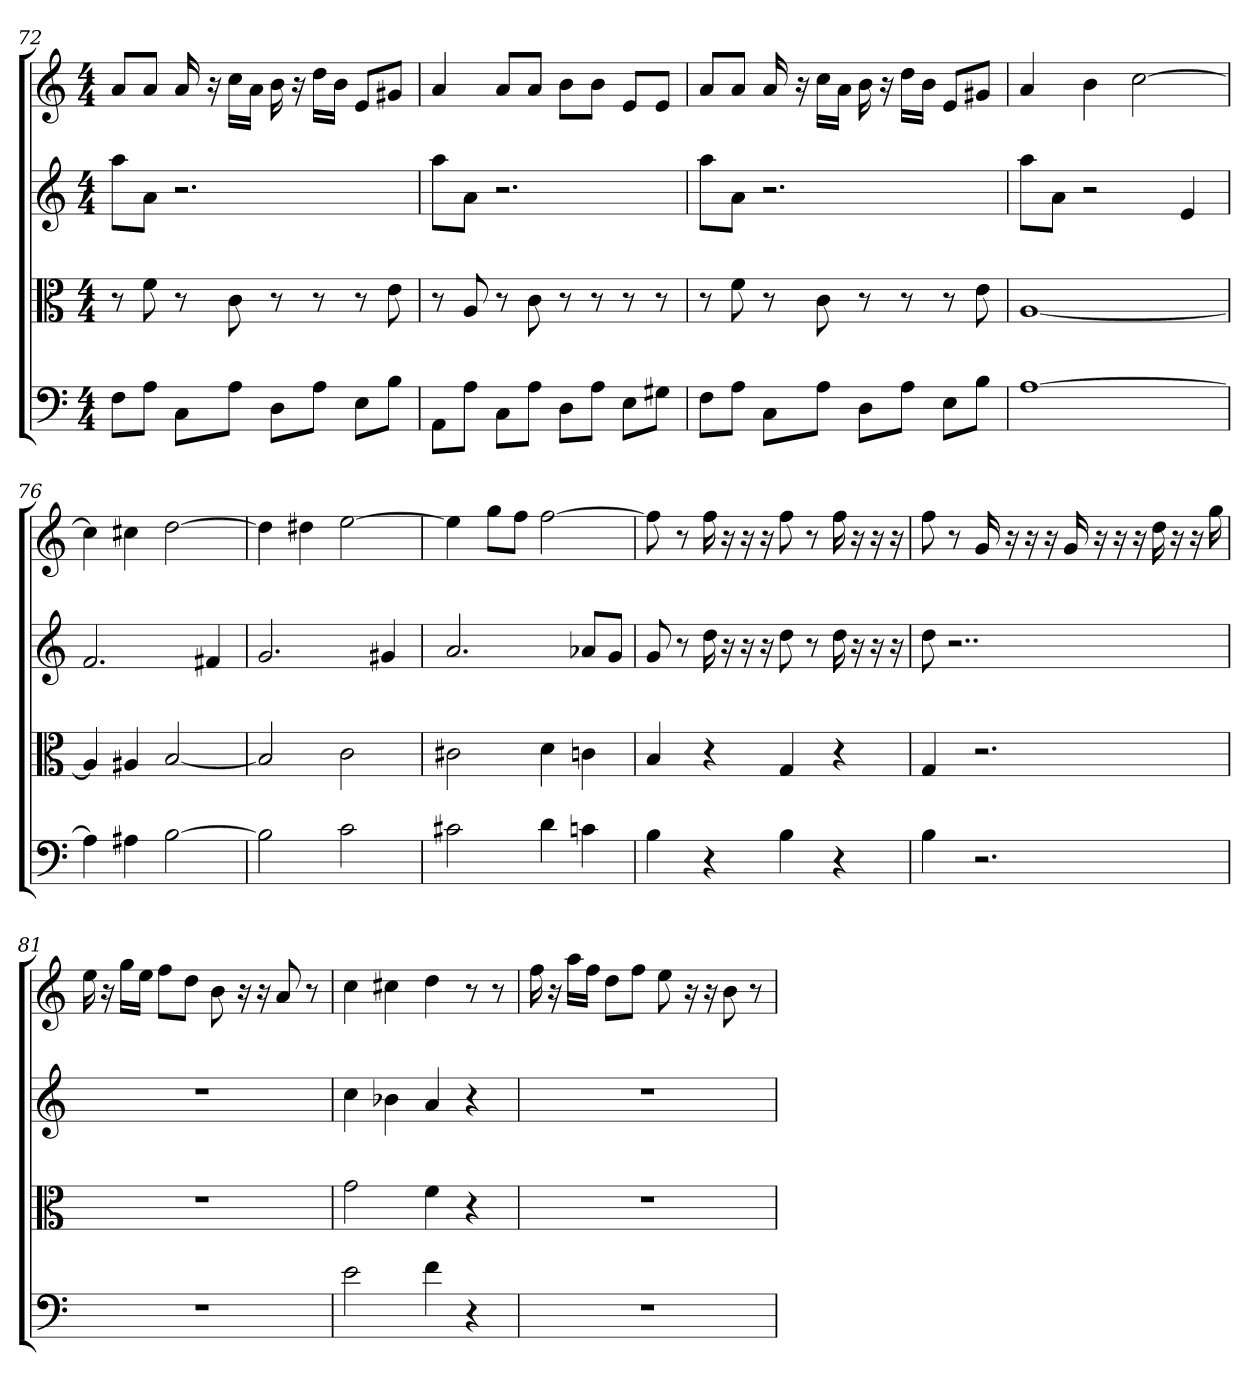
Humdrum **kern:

**kern	**kern	**kern	**kern
*part4	*part3	*part2	*part1
*staff4	*staff3	*staff2	*staff1
*clefF4	*clefC3	*clefG2	*clefG2
*k[]	*k[]	*k[]	*k[]
*C:	*C:	*C:	*C:
*M4/4	*M4/4	*M4/4	*M4/4
=72	=72	=72	=72
8F\L	8r	8aa\L	8a/L
8A\J	8f	8a\J	8a/J
8C\L	8r	2.r	16a
.	.	.	16r
8A\J	8c	.	16cc\LL
.	.	.	16a\JJ
8D\L	8r	.	16b
.	.	.	16r
8A\J	8r	.	16dd\LL
.	.	.	16b\JJ
8E\L	8r	.	8e/L
8B\J	8e	.	8g#X/J
=73	=73	=73	=73
8AA\L	8r	8aa\L	4a
8A\J	8A	8a\J	.
8C\L	8r	2.r	8a/L
8A\J	8c	.	8a/J
8D\L	8r	.	8b\L
8A\J	8r	.	8b\J
8E\L	8r	.	8e/L
8G#X\J	8r	.	8e/J
=74	=74	=74	=74
8F\L	8r	8aa\L	8a/L
8A\J	8f	8a\J	8a/J
8C\L	8r	2.r	16a
.	.	.	16r
8A\J	8c	.	16cc\LL
.	.	.	16a\JJ
8D\L	8r	.	16b
.	.	.	16r
8A\J	8r	.	16dd\LL
.	.	.	16b\JJ
8E\L	8r	.	8e/L
8B\J	8e	.	8g#X/J
=75	=75	=75	=75
[1A	[1A	8aa\L	4a
.	.	8a\J	.
.	.	2r	4b
.	.	.	[2cc
.	.	4e	.
=76	=76	=76	=76
4A]	4A]	2.f	4cc]
4A#X	4A#X	.	4cc#X
[2B	[2B	.	[2dd
.	.	4f#X	.
=77	=77	=77	=77
2B]	2B]	2.g	4dd]
.	.	.	4dd#X
2c	2c	.	[2ee
.	.	4g#X	.
=78	=78	=78	=78
2c#X	2c#X	2.a	4ee]
.	.	.	8gg\L
.	.	.	8ff\J
4d	4d	.	[2ff
4cn	4cn	8a-X/L	.
.	.	8g/J	.
=79	=79	=79	=79
4B	4B	8g	8ff]
.	.	8r	8r
4r	4r	16dd	16ff
.	.	16r	16r
.	.	16r	16r
.	.	16r	16r
4B	4G	8dd	8ff
.	.	8r	8r
4r	4r	16dd	16ff
.	.	16r	16r
.	.	16r	16r
.	.	16r	16r
=80	=80	=80	=80
4B	4G	8dd	8ff
.	.	2..r	8r
2.r	2.r	.	16g
.	.	.	16r
.	.	.	16r
.	.	.	16r
.	.	.	16g
.	.	.	16r
.	.	.	16r
.	.	.	16r
.	.	.	16dd
.	.	.	16r
.	.	.	16r
.	.	.	16gg
=81	=81	=81	=81
1r	1r	1r	16ee
.	.	.	16r
.	.	.	16gg\LL
.	.	.	16ee\JJ
.	.	.	8ff\L
.	.	.	8dd\J
.	.	.	8b
.	.	.	16r
.	.	.	16r
.	.	.	8a
.	.	.	8r
=82	=82	=82	=82
2e	2g	4cc	4cc
.	.	4b-X	4cc#X
4f	4f	4a	4dd
4r	4r	4r	8r
.	.	.	8r
=83	=83	=83	=83
1r	1r	1r	16ff
.	.	.	16r
.	.	.	16aa\LL
.	.	.	16ff\JJ
.	.	.	8dd\L
.	.	.	8ff\J
.	.	.	8ee
.	.	.	16r
.	.	.	16r
.	.	.	8b
.	.	.	8r
=	=	=	=
*-	*-	*-	*-
